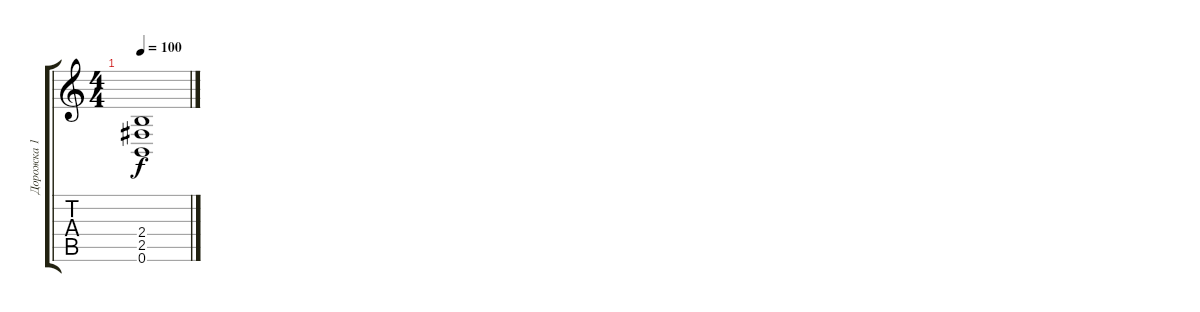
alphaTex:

\track ("Дорожка 1" "Дорожка 1") {instrument overdrivenguitar}
\staff {score tabs}
\tuning (B3 Gb3 D3 A2 E2 B1) {hide}
\ts (4 4)
\tempo 100
\clef g2
\ks c
(2.4{t} 2.5{t} 0.6{t}).1{dy f}
